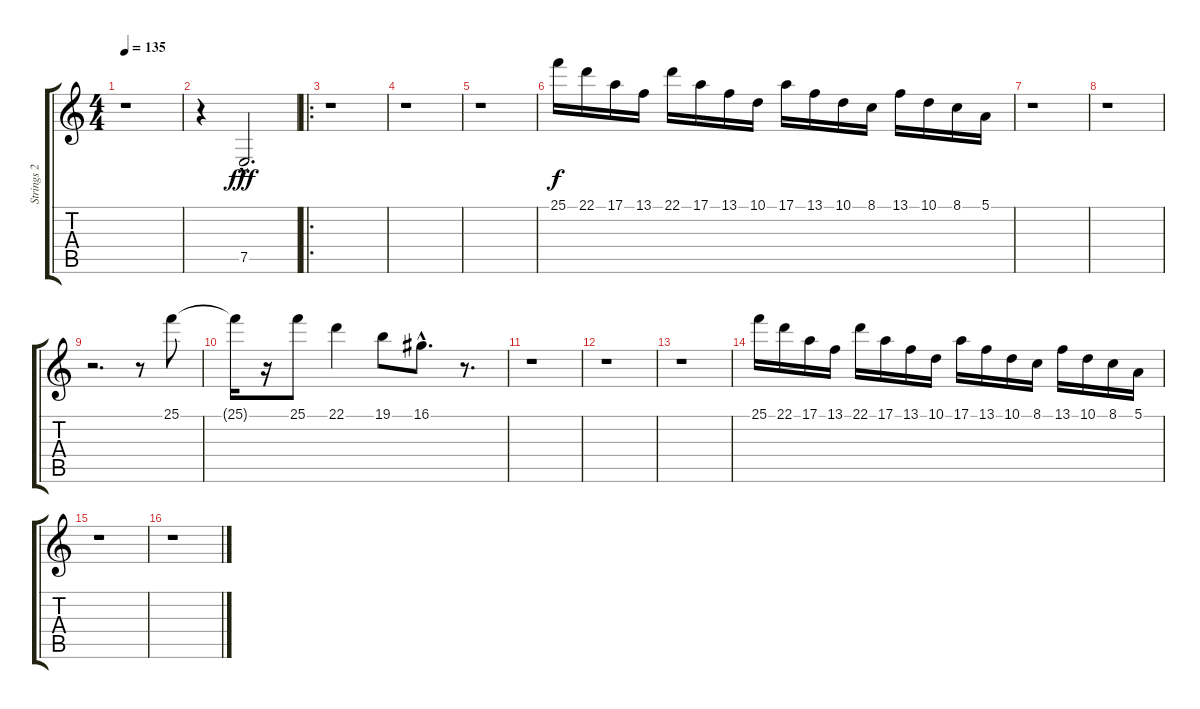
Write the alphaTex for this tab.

\track ("Strings 2" "Strings 2") {instrument celesta}
\staff {score tabs}
\tuning (E4 B3 G3 D3 A2 E2) {hide}
\ts (4 4)
\tempo 135
\clef g2
\ks c
r.1{dy fff instrument celesta} |
r.4{instrument vibraphone} 7.5{hac}.2{d} |
\ro
r.1{instrument celesta} |
r.1 |
r.1 |
25.1.16{dy f} 22.1.16 17.1.16 13.1.16 22.1.16 17.1.16 13.1.16 10.1.16 17.1.16 13.1.16 10.1.16 8.1.16 13.1.16 10.1.16 8.1.16 5.1.16 |
r.1 |
r.1 |
r.2{d} r.8 25.1.8 |
25.1{t}.16 r.16 25.1.8 22.1.4 19.1.8 16.1{hac}.8{d} r.8{d} |
r.1 |
r.1 |
r.1 |
25.1.16 22.1.16 17.1.16 13.1.16 22.1.16 17.1.16 13.1.16 10.1.16 17.1.16 13.1.16 10.1.16 8.1.16 13.1.16 10.1.16 8.1.16 5.1.16 |
r.1 |
r.1
